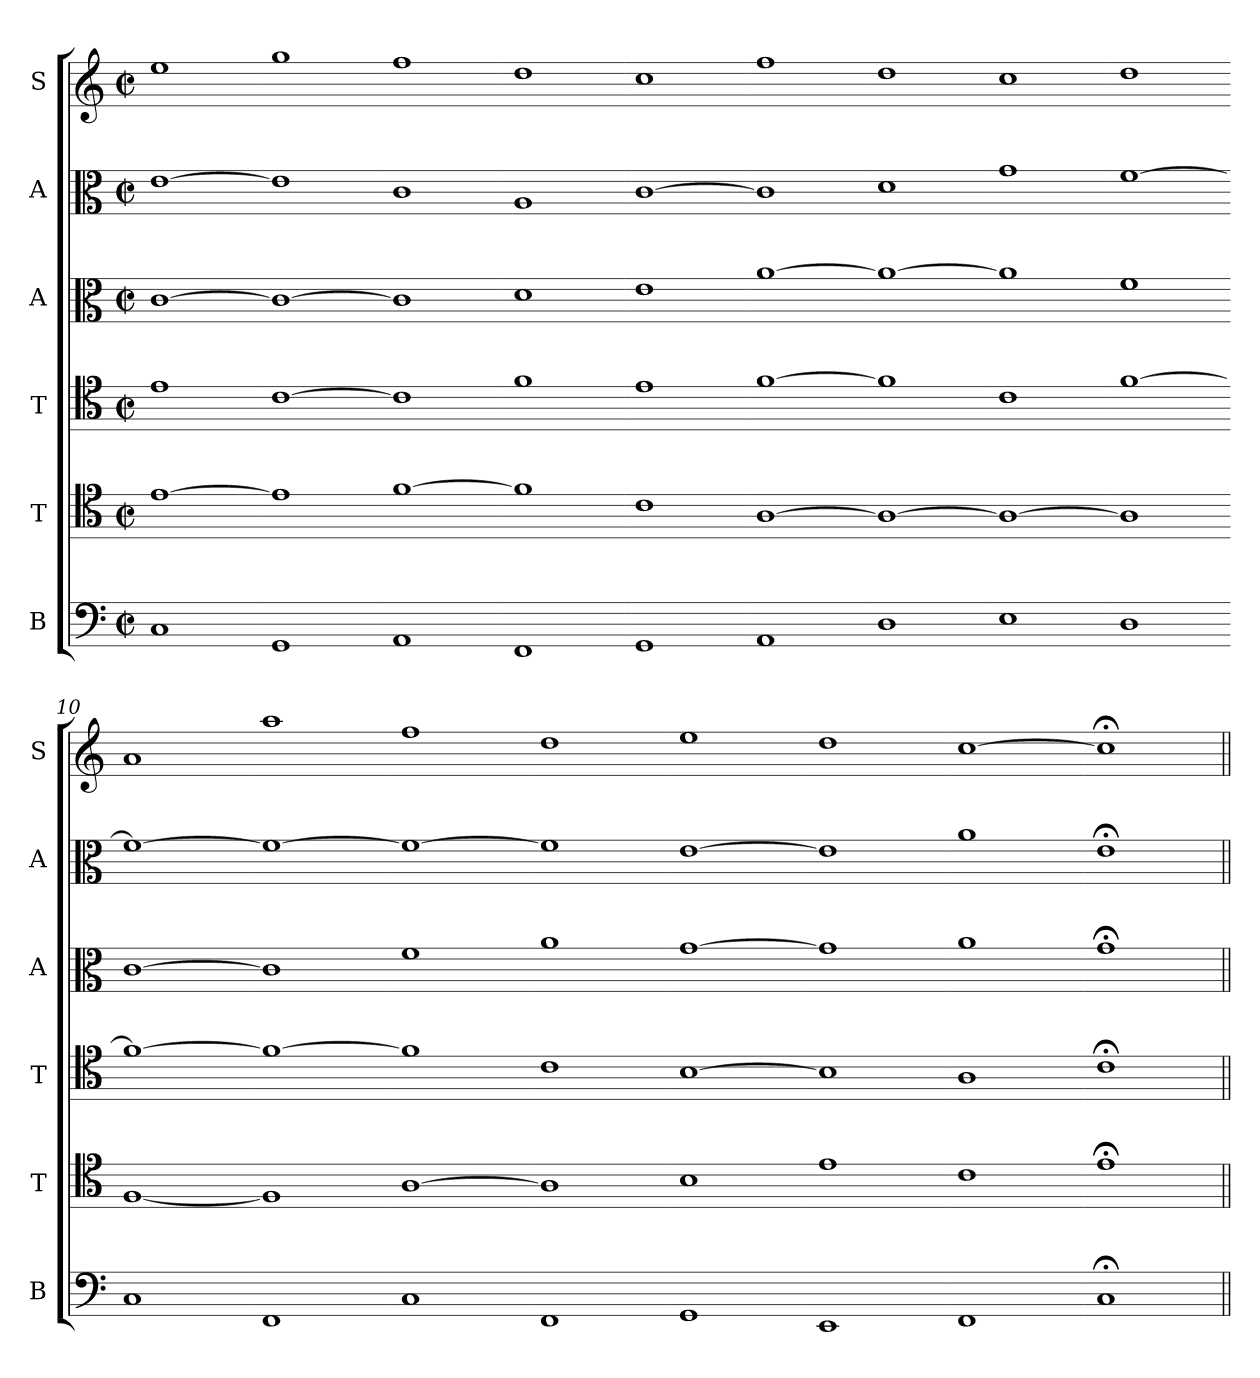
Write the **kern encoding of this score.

**kern	**kern	**kern	**kern	**kern	**kern
*part6	*part5	*part4	*part3	*part2	*part1
*staff6	*staff5	*staff4	*staff3	*staff2	*staff1
*I"B	*I"T	*I"T	*I"A	*I"A	*I"S
*I'B	*I'T	*I'T	*I'A	*I'A	*I'S
*clefF4	*clefC4	*clefC4	*clefC3	*clefC3	*clefG2
*k[]	*k[]	*k[]	*k[]	*k[]	*k[]
*M2/2	*M2/2	*M2/2	*M2/2	*M2/2	*M2/2
*met(c|)	*met(c|)	*met(c|)	*met(c|)	*met(c|)	*met(c|)
*MM208	*MM208	*MM208	*MM208	*MM208	*MM208
=1	=1	=1	=1	=1	=1
1C	[1e	1e	[1c	[1e	1ee
=2-	=2-	=2-	=2-	=2-	=2-
1GG	1e]	[1c	1c_	1e]	1gg
=3-	=3-	=3-	=3-	=3-	=3-
1AA	[1f	1c]	1c]	1c	1ff
=4-	=4-	=4-	=4-	=4-	=4-
1FF	1f]	1f	1d	1A	1dd
=5-	=5-	=5-	=5-	=5-	=5-
1GG	1c	1e	1e	[1c	1cc
=6-	=6-	=6-	=6-	=6-	=6-
1AA	[1A	[1f	[1a	1c]	1ff
=7-	=7-	=7-	=7-	=7-	=7-
1D	1A_	1f]	1a_	1d	1dd
=8-	=8-	=8-	=8-	=8-	=8-
1E	1A_	1c	1a]	1g	1cc
=9-	=9-	=9-	=9-	=9-	=9-
1D	1A]	[1f	1f	[1f	1dd
=10-	=10-	=10-	=10-	=10-	=10-
1C	[1F	1f_	[1c	1f_	1a
=11-	=11-	=11-	=11-	=11-	=11-
1FF	1F]	1f_	1c]	1f_	1aa
=12-	=12-	=12-	=12-	=12-	=12-
1C	[1A	1f]	1f	1f_	1ff
=13-	=13-	=13-	=13-	=13-	=13-
1FF	1A]	1c	1a	1f]	1dd
=14-	=14-	=14-	=14-	=14-	=14-
1GG	1B	[1B	[1g	[1e	1ee
=15-	=15-	=15-	=15-	=15-	=15-
1EE	1e	1B]	1g]	1e]	1dd
=16-	=16-	=16-	=16-	=16-	=16-
1FF	1c	1A	1a	1a	[1cc
=17-	=17-	=17-	=17-	=17-	=17-
1C;<	1e;<	1c;<	1g;<	1e;	1cc;<]
=||	=||	=||	=||	=||	=||
*-	*-	*-	*-	*-	*-
